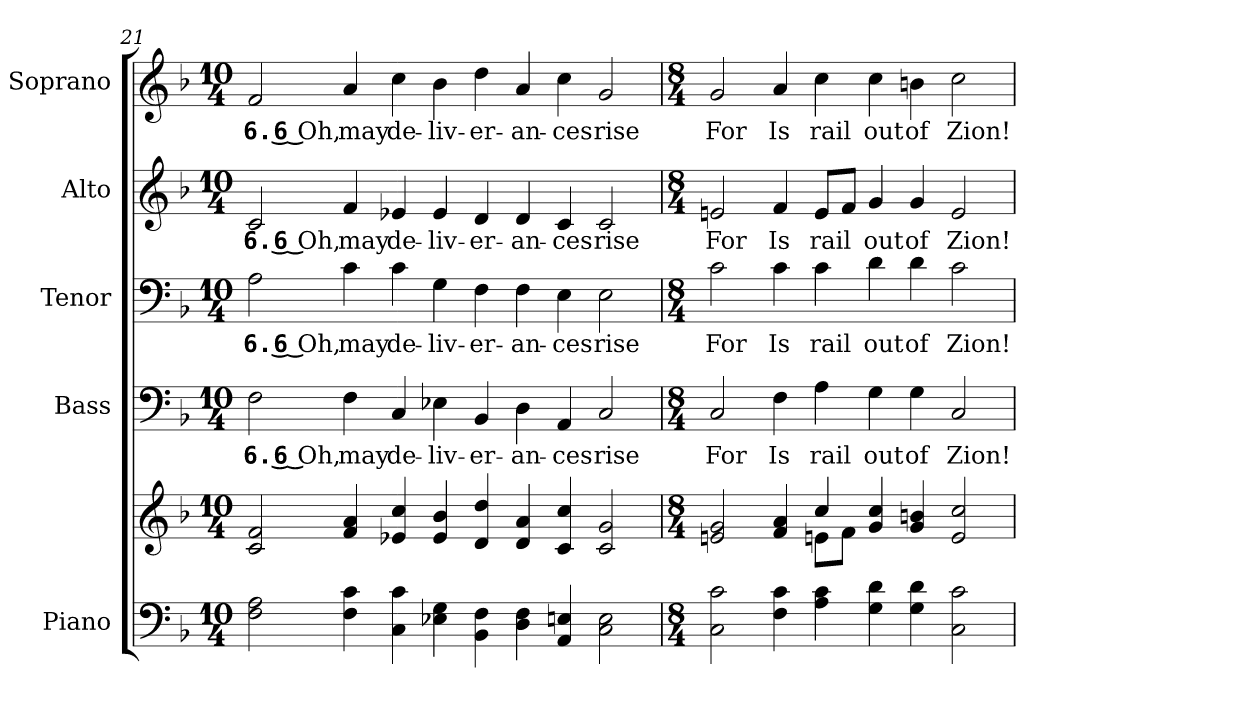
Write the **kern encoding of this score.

**kern	**kern	**kern	**text	**kern	**text	**kern	**text	**kern	**text
*part5	*part5	*part4	*part4	*part3	*part3	*part2	*part2	*part1	*part1
*staff6	*staff5	*staff4	*staff4	*staff3	*staff3	*staff2	*staff2	*staff1	*staff1
*I"Piano	*	*I"Bass	*	*I"Tenor	*	*I"Alto	*	*I"Soprano	*
*I'Pno.	*	*I'B.	*	*I'T.	*	*I'A.	*	*I'S.	*
!!LO:PB:g=z
*clefF4	*clefG2	*clefF4	*	*clefF4	*	*clefG2	*	*clefG2	*
*k[b-]	*k[b-]	*k[b-]	*	*k[b-]	*	*k[b-]	*	*k[b-]	*
*F:	*F:	*F:	*	*F:	*	*F:	*	*F:	*
*M10/4	*M10/4	*M10/4	*	*M10/4	*	*M10/4	*	*M10/4	*
=21	=21	=21	=21	=21	=21	=21	=21	=21	=21
*	*^	*	*	*	*	*	*	*	*
!	!	!	!	!LO:LY:b:color=#000000	!	!	!	!	!	!
!	!	!	!	!	!	!LO:LY:b:color=#000000	!	!	!	!
!	!	!	!	!	!	!	!	!LO:LY:b:color=#000000	!	!
!	!	!	!	!	!	!	!	!	!	!LO:LY:b:color=#000000
2Fi\ 2Ai	2ci/ 2fi	1ryy	2Fi\	6. 6 Oh,	2Ai\	6. 6 Oh,	2ci/	6. 6 Oh,	2fi/	6. 6 Oh,
!	!	!	!	!LO:LY:b:color=#000000	!	!	!	!	!	!
!	!	!	!	!	!	!LO:LY:b:color=#000000	!	!	!	!
!	!	!	!	!	!	!	!	!LO:LY:b:color=#000000	!	!
!	!	!	!	!	!	!	!	!	!	!LO:LY:b:color=#000000
4Fi\ 4ci	4fi/ 4ai	.	4Fi\	may	4ci\	may	4fi/	may	4ai/	may
!	!	!	!	!LO:LY:b:color=#000000	!	!	!	!	!	!
!	!	!	!	!	!	!LO:LY:b:color=#000000	!	!	!	!
!	!	!	!	!	!	!	!	!LO:LY:b:color=#000000	!	!
!	!	!	!	!	!	!	!	!	!	!LO:LY:b:color=#000000
4Ci\ 4ci	4e-Xi/ 4cci	.	4Ci/	de-	4ci\	de-	4e-Xi/	de-	4cci\	de-
!	!	!	!	!LO:LY:b:color=#000000	!	!	!	!	!	!
!	!	!	!	!	!	!LO:LY:b:color=#000000	!	!	!	!
!	!	!	!	!	!	!	!	!LO:LY:b:color=#000000	!	!
!	!	!	!	!	!	!	!	!	!	!LO:LY:b:color=#000000
4E-Xi\ 4Gi	4e-i/ 4b-i	1ryy	4E-Xi\	-liv-	4Gi\	-liv-	4e-i/	-liv-	4b-i\	-liv-
!	!	!	!	!LO:LY:b:color=#000000	!	!	!	!	!	!
!	!	!	!	!	!	!LO:LY:b:color=#000000	!	!	!	!
!	!	!	!	!	!	!	!	!LO:LY:b:color=#000000	!	!
!	!	!	!	!	!	!	!	!	!	!LO:LY:b:color=#000000
4BB-i\ 4Fi	4di/ 4ddi	.	4BB-i/	-er-	4Fi\	-er-	4di/	-er-	4ddi\	-er-
!	!	!	!	!LO:LY:b:color=#000000	!	!	!	!	!	!
!	!	!	!	!	!	!LO:LY:b:color=#000000	!	!	!	!
!	!	!	!	!	!	!	!	!LO:LY:b:color=#000000	!	!
!	!	!	!	!	!	!	!	!	!	!LO:LY:b:color=#000000
4Di\ 4Fi	4di/ 4ai	.	4Di\	-an-	4Fi\	-an-	4di/	-an-	4ai/	-an-
!	!	!	!	!LO:LY:b:color=#000000	!	!	!	!	!	!
!	!	!	!	!	!	!LO:LY:b:color=#000000	!	!	!	!
!	!	!	!	!	!	!	!	!LO:LY:b:color=#000000	!	!
!	!	!	!	!	!	!	!	!	!	!LO:LY:b:color=#000000
4AAi/ 4Eni	4ci/ 4cci	.	4AAi/	-ces	4Ei\	-ces	4ci/	-ces	4cci\	-ces
!	!	!	!	!LO:LY:b:color=#000000	!	!	!	!	!	!
!	!	!	!	!	!	!LO:LY:b:color=#000000	!	!	!	!
!	!	!	!	!	!	!	!	!LO:LY:b:color=#000000	!	!
!	!	!	!	!	!	!	!	!	!	!LO:LY:b:color=#000000
2Ci\ 2Ei	2ci/ 2gi	2ryy	2Ci/	rise	2Ei\	rise	2ci/	rise	2gi/	rise
=22	=22	=22	=22	=22	=22	=22	=22	=22	=22	=22
*M8/4	*M8/4	*	*M8/4	*	*M8/4	*	*M8/4	*	*M8/4	*
!	!	!	!	!LO:LY:b:color=#000000	!	!	!	!	!	!
!	!	!	!	!	!	!LO:LY:b:color=#000000	!	!	!	!
!	!	!	!	!	!	!	!	!LO:LY:b:color=#000000	!	!
!	!	!	!	!	!	!	!	!	!	!LO:LY:b:color=#000000
2Ci\ 2ci	2eni/ 2gi	2ryy	2Ci/	For	2ci\	For	2eni/	For	2gi/	For
!	!	!	!	!LO:LY:b:color=#000000	!	!	!	!	!	!
!	!	!	!	!	!	!LO:LY:b:color=#000000	!	!	!	!
!	!	!	!	!	!	!	!	!LO:LY:b:color=#000000	!	!
!	!	!	!	!	!	!	!	!	!	!LO:LY:b:color=#000000
4Fi\ 4ci	4fi/ 4ai	4ryy	4Fi\	Is	4ci\	Is	4fi/	Is	4ai/	Is
!	!	!	!	!LO:LY:b:color=#000000	!	!	!	!	!	!
!	!	!	!	!	!	!LO:LY:b:color=#000000	!	!	!	!
!	!	!	!	!	!	!	!	!LO:LY:b:color=#000000	!	!
!	!	!	!	!	!	!	!	!	!	!LO:LY:b:color=#000000
4Ai\ 4ci	4cci/	8eni\L	4Ai\	rail	4ci\	rail	8ei/L	rail	4cci\	rail
.	.	8fi\J	.	.	.	.	8fi/J	.	.	.
!	!	!	!	!LO:LY:b:color=#000000	!	!	!	!	!	!
!	!	!	!	!	!	!LO:LY:b:color=#000000	!	!	!	!
!	!	!	!	!	!	!	!	!LO:LY:b:color=#000000	!	!
!	!	!	!	!	!	!	!	!	!	!LO:LY:b:color=#000000
4Gi\ 4di	4gi/ 4cci	2ryy	4Gi\	out	4di\	out	4gi/	out	4cci\	out
!	!	!	!	!LO:LY:b:color=#000000	!	!	!	!	!	!
!	!	!	!	!	!	!LO:LY:b:color=#000000	!	!	!	!
!	!	!	!	!	!	!	!	!LO:LY:b:color=#000000	!	!
!	!	!	!	!	!	!	!	!	!	!LO:LY:b:color=#000000
4Gi\ 4di	4gi/ 4bni	.	4Gi\	of	4di\	of	4gi/	of	4bni\	of
!	!	!	!	!LO:LY:b:color=#000000	!	!	!	!	!	!
!	!	!	!	!	!	!LO:LY:b:color=#000000	!	!	!	!
!	!	!	!	!	!	!	!	!LO:LY:b:color=#000000	!	!
!	!	!	!	!	!	!	!	!	!	!LO:LY:b:color=#000000
2Ci\ 2ci	2ei/ 2cci	2ryy	2Ci/	Zion!	2ci\	Zion!	2ei/	Zion!	2cci\	Zion!
*	*v	*v	*	*	*	*	*	*	*	*
=	=	=	=	=	=	=	=	=	=
*-	*-	*-	*-	*-	*-	*-	*-	*-	*-
